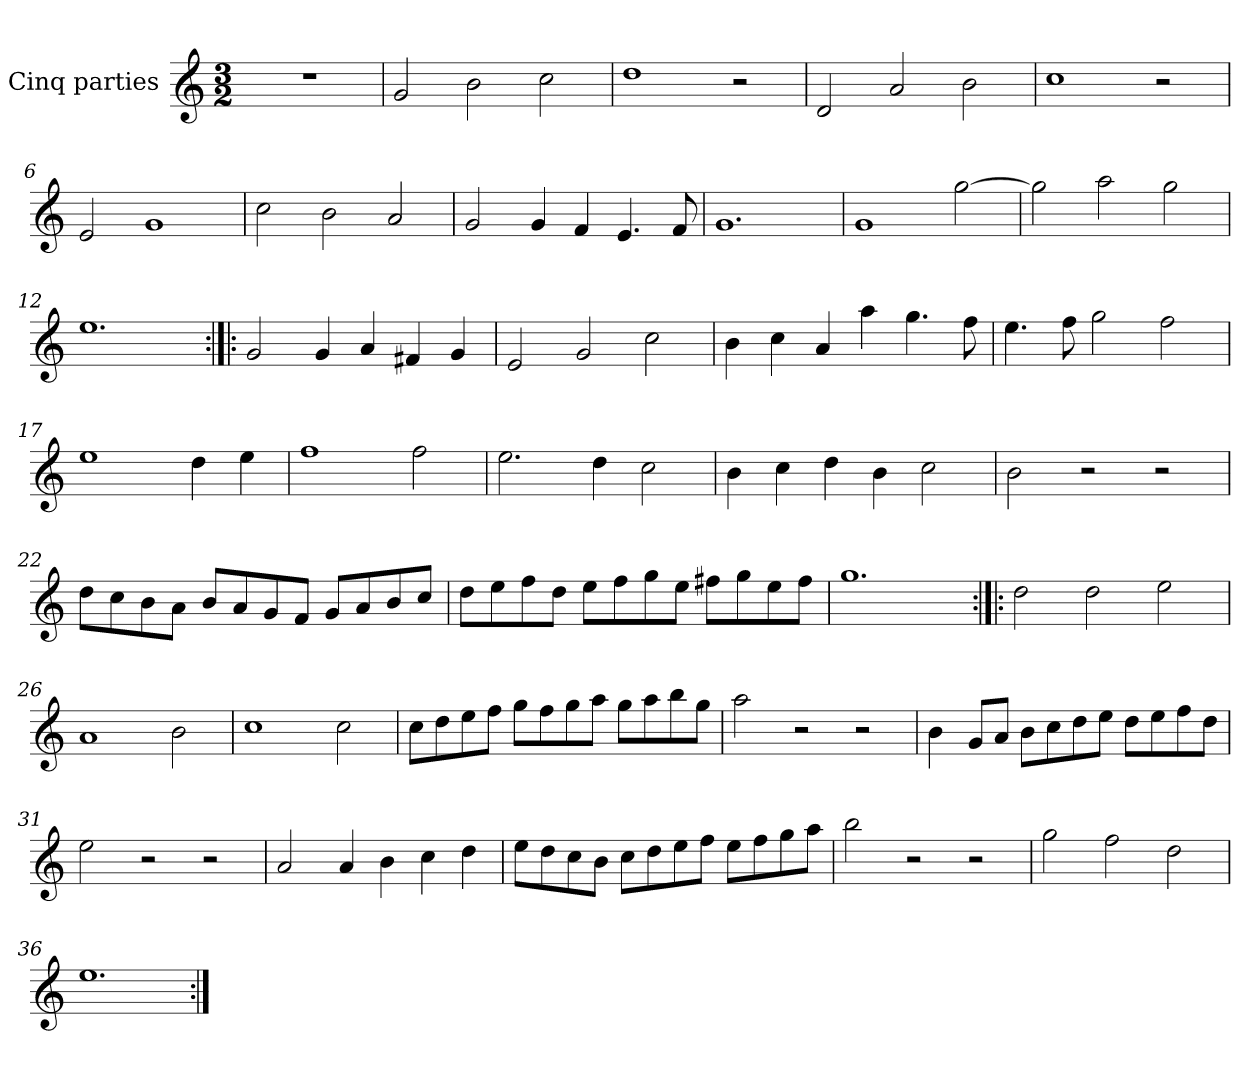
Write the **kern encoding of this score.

**kern
*part1
*staff1
*I"Cinq parties
*clefG2
*k[]
*M3/2
*MM180
=1
1.r
=2
2g/
2b\
2cc\
=3
1dd
2r
=4
2d/
2a/
2b\
=5
1cc
2r
=6
2e/
1g
=7
2cc\
2b\
2a/
=8
2g/
4g/
4f/
4.e/
8f/
=9
1.g
=10
1g
[2gg\
=11
2gg\]
2aa\
2gg\
=12
1.ee
=13:|!|:
2g/
4g/
4a/
4f#X/
4g/
=14
2e/
2g/
2cc\
=15
4b\
4cc\
4a/
4aa\
4.gg\
8ff\
=16
4.ee\
8ff\
2gg\
2ff\
=17
1ee
4dd\
4ee\
=18
1ff
2ff\
=19
2.ee\
4dd\
2cc\
=20
4b\
4cc\
4dd\
4b\
2cc\
=21
2b\
2r
2r
=22
8dd\L
8cc\
8b\
8a\J
8b/L
8a/
8g/
8f/J
8g/L
8a/
8b/
8cc/J
=23
8dd\L
8ee\
8ff\
8dd\J
8ee\L
8ff\
8gg\
8ee\J
8ff#X\L
8gg\
8ee\
8ff#\J
=24
1.gg
=25:|!|:
2dd\
2dd\
2ee\
=26
1a
2b\
=27
1cc
2cc\
=28
8cc\L
8dd\
8ee\
8ff\J
8gg\L
8ff\
8gg\
8aa\J
8gg\L
8aa\
8bb\
8gg\J
=29
2aa\
2r
2r
=30
4b\
8g/L
8a/J
8b\L
8cc\
8dd\
8ee\J
8dd\L
8ee\
8ff\
8dd\J
=31
2ee\
2r
2r
=32
2a/
4a/
4b\
4cc\
4dd\
=33
8ee\L
8dd\
8cc\
8b\J
8cc\L
8dd\
8ee\
8ff\J
8ee\L
8ff\
8gg\
8aa\J
=34
2bb\
2r
2r
=35
2gg\
2ff\
2dd\
=36
1.ee
=:|!
*-
